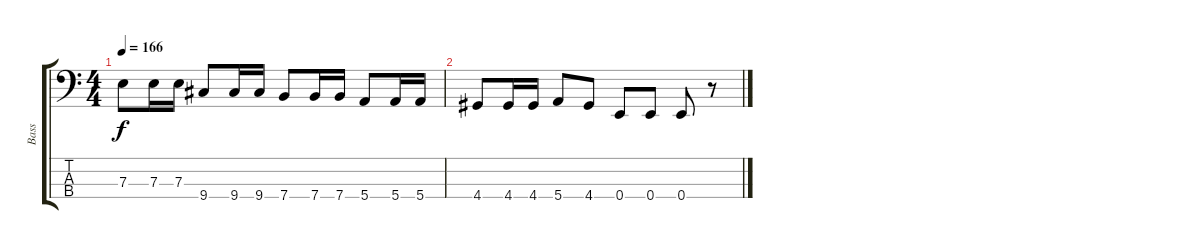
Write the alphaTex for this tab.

\track ("Bass" "Bass") {instrument electricbasspick}
\staff {score tabs}
\tuning (G2 D2 A1 E1) {hide}
\ts (4 4)
\tempo 166
\clef f4
\ks c
7.3.8{dy f} 7.3.16 7.3.16 9.4.8 9.4.16 9.4.16 7.4.8 7.4.16 7.4.16 5.4.8 5.4.16 5.4.16 |
4.4.8 4.4.16 4.4.16 5.4.8 4.4.8 0.4.8 0.4.8 0.4.8 r.8
